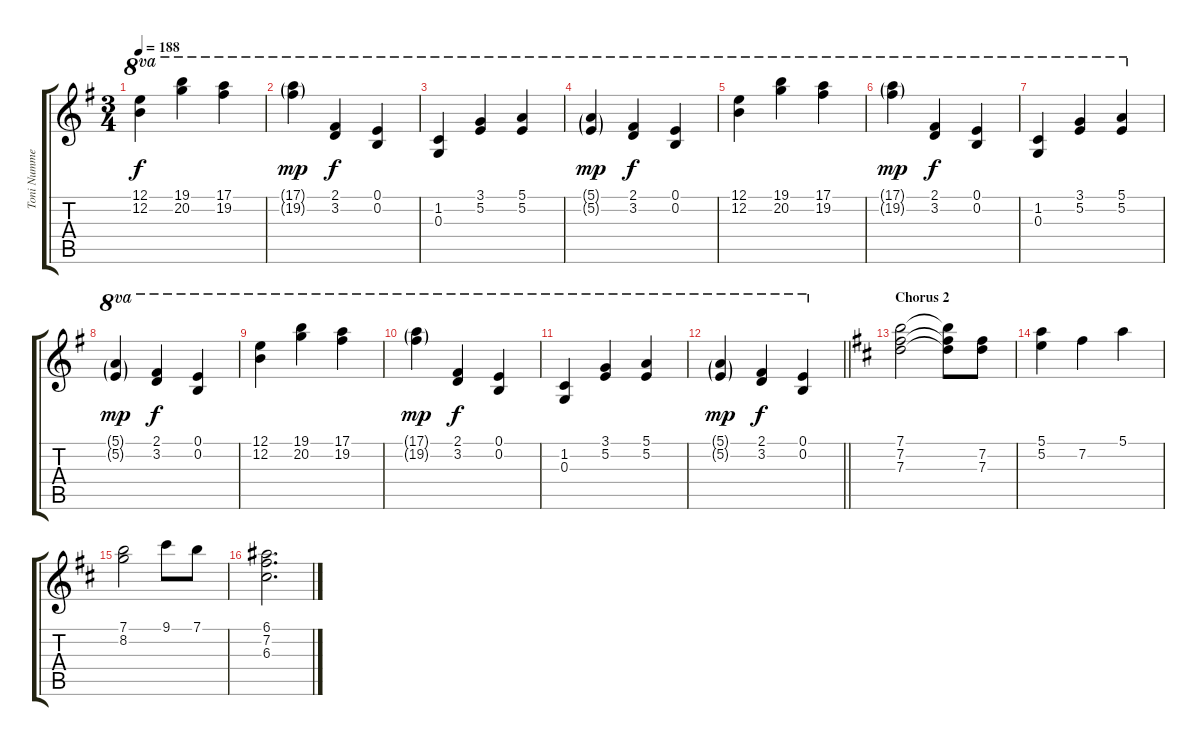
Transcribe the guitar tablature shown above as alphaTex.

\track ("Toni Nummelin (piano)" "Toni Numme") {instrument acousticgrandpiano}
\staff {score tabs}
\tuning (E5 B4 G4 D4 A3 E3) {hide}
\ts (3 4)
\tempo 188
\clef g2
\ks eminor
(12.1 12.2).4{ot 8va dy f} (19.1 20.2).4{ot 8va} (17.1 19.2).4{ot 8va} |
(17.1{g} 19.2{g}).4{ot 8va dy mp} (2.1 3.2).4{ot 8va dy f} (0.1 0.2).4{ot 8va} |
(1.2 0.3).4{ot 8va} (3.1 5.2).4{ot 8va} (5.1 5.2).4{ot 8va} |
(5.1{g} 5.2{g}).4{ot 8va dy mp} (2.1 3.2).4{ot 8va dy f} (0.1 0.2).4{ot 8va} |
(12.1 12.2).4{ot 8va} (19.1 20.2).4{ot 8va} (17.1 19.2).4{ot 8va} |
(17.1{g} 19.2{g}).4{ot 8va dy mp} (2.1 3.2).4{ot 8va dy f} (0.1 0.2).4{ot 8va} |
(1.2 0.3).4{ot 8va} (3.1 5.2).4{ot 8va} (5.1 5.2).4{ot 8va} |
(5.1{g} 5.2{g}).4{ot 8va dy mp} (2.1 3.2).4{ot 8va dy f} (0.1 0.2).4{ot 8va} |
(12.1 12.2).4{ot 8va} (19.1 20.2).4{ot 8va} (17.1 19.2).4{ot 8va} |
(17.1{g} 19.2{g}).4{ot 8va dy mp} (2.1 3.2).4{ot 8va dy f} (0.1 0.2).4{ot 8va} |
(1.2 0.3).4{ot 8va} (3.1 5.2).4{ot 8va} (5.1 5.2).4{ot 8va} |
\barLineRight lightlight
(5.1{g} 5.2{g}).4{ot 8va dy mp} (2.1 3.2).4{ot 8va dy f} (0.1 0.2).4{ot 8va} |
\section ("" "Chorus 2")
\ks bminor
(7.1 7.2 7.3).2 (7.1{t} 7.2{t} 7.3{t}).8 (7.2 7.3).8 |
(5.1 5.2).4 7.2.4 5.1.4 |
(7.1 8.2).2 9.1.8 7.1.8 |
(6.1 7.2 6.3).2{d}
